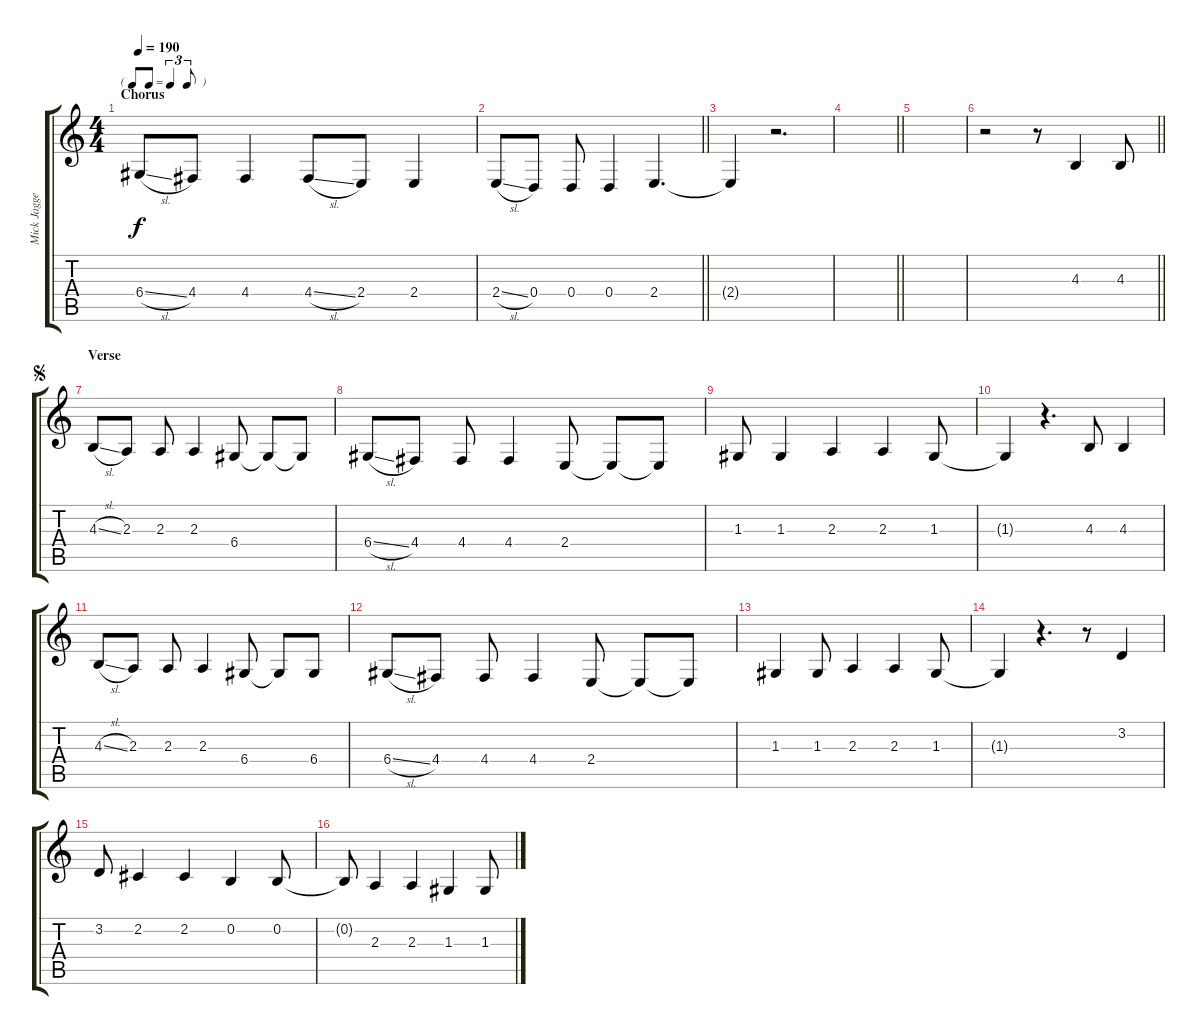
\track ("Mick Jagger" "Mick Jagge") {instrument trombone}
\staff {score tabs}
\tuning (E4 B3 G3 D3 A2 E2) {hide}
\ts (4 4)
\tf triplet8th
\section ("" "Chorus")
\tempo 190
\clef g2
\ks c
6.4{sl}.8{dy f} 4.4.8 4.4.4 4.4{sl}.8 2.4.8 2.4.4 |
\barLineRight lightlight
2.4{sl}.8 0.4.8 0.4.8 0.4.4 2.4.4{d} |
2.4{t}.4 r.2{d} |
\barLineRight lightlight
|
|
\barLineRight lightlight
r.2 r.8 4.3.4 4.3.8 |
\section ("" "Verse")
\jump segno
4.3{sl}.8 2.3.8 2.3.8 2.3.4 6.4.8 6.4{t}.8 6.4{t}.8 |
6.4{sl}.8 4.4.8 4.4.8 4.4.4 2.4.8 2.4{t}.8 2.4{t}.8 |
1.3.8 1.3.4 2.3.4 2.3.4 1.3.8 |
1.3{t}.4 r.4{d} 4.3.8 4.3.4 |
4.3{sl}.8 2.3.8 2.3.8 2.3.4 6.4.8 6.4{t}.8 6.4.8 |
6.4{sl}.8 4.4.8 4.4.8 4.4.4 2.4.8 2.4{t}.8 2.4{t}.8 |
1.3.4 1.3.8 2.3.4 2.3.4 1.3.8 |
1.3{t}.4 r.4{d} r.8 3.2.4 |
3.2.8 2.2.4 2.2.4 0.2.4 0.2.8 |
0.2{t}.8 2.3.4 2.3.4 1.3.4 1.3.8
